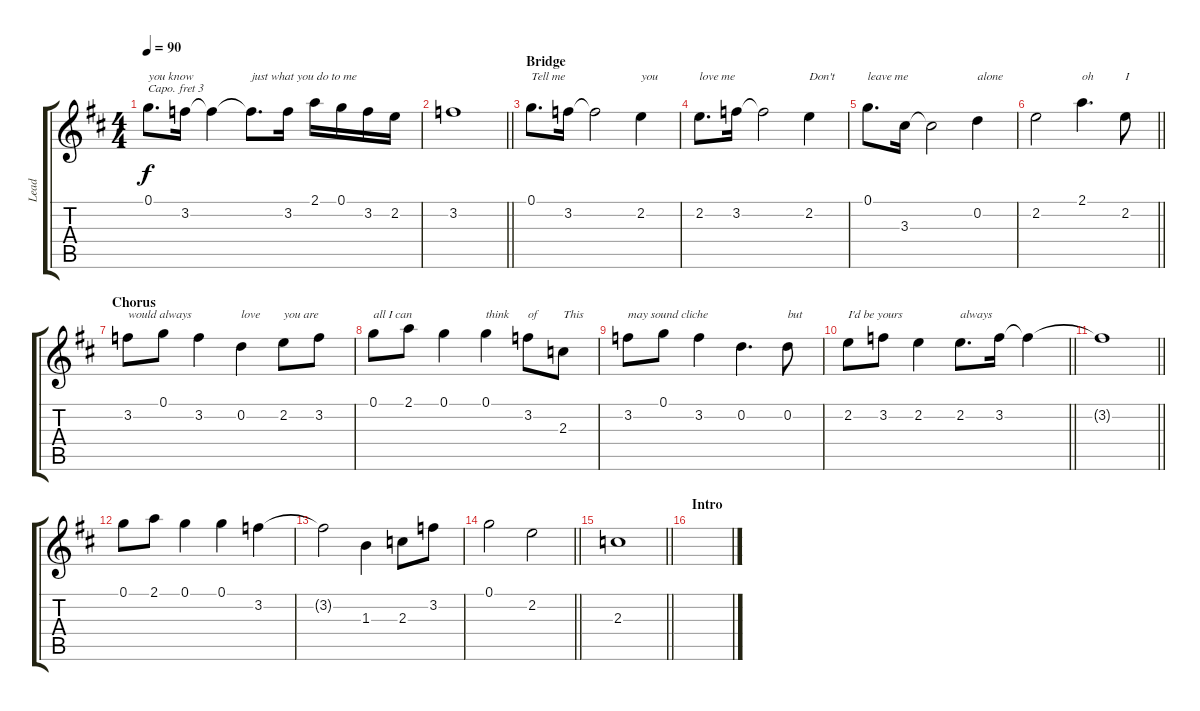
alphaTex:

\track ("Lead" "Lead") {instrument electricguitarjazz}
\staff {score tabs}
\capo 3
\tuning (E4 B3 G3 D3 A2 E2) {hide}
\ts (4 4)
\tempo 90
\clef g2
\ks d
0.1.8{d txt "you know" dy f} 3.2.16 3.2{t}.4 3.2{t}.8{d txt "just what you do to me"} 3.2.16 2.1.16 0.1.16 3.2.16 2.2.16 |
\barLineRight lightlight
3.2.1 |
\section ("" "Bridge")
0.1.8{d txt "Tell me"} 3.2.16 3.2{t}.2 2.2.4{txt "you"} |
2.2.8{d txt "love me"} 3.2.16 3.2{t}.2 2.2.4{txt "Don't"} |
0.1.8{d txt "leave me"} 3.3.16 3.3{t}.2 0.2.4{txt "alone"} |
\barLineRight lightlight
2.2.2 2.1.4{d txt "oh"} 2.2.8{txt "I"} |
\section ("" "Chorus")
3.2.8{txt "would always"} 0.1.8 3.2.4 0.2.4{txt "love"} 2.2.8{txt "you are"} 3.2.8 |
0.1.8{txt "all I can"} 2.1.8 0.1.4 0.1.4{txt "think"} 3.2.8{txt "of"} 2.3.8{txt "This"} |
3.2.8{txt "may sound cliche"} 0.1.8 3.2.4 0.2.4{d} 0.2.8{txt "but"} |
\barLineRight lightlight
2.2.8{txt "I'd be yours"} 3.2.8 2.2.4 2.2.8{d txt "always"} 3.2.16 3.2{t}.4 |
\barLineRight lightlight
3.2{t}.1 |
0.1.8 2.1.8 0.1.4 0.1.4 3.2.4 |
3.2{t}.2 1.3.4 2.3.8 3.2.8 |
\barLineRight lightlight
0.1.2 2.2.2 |
\barLineRight lightlight
2.3.1 |
\section ("" "Intro")
